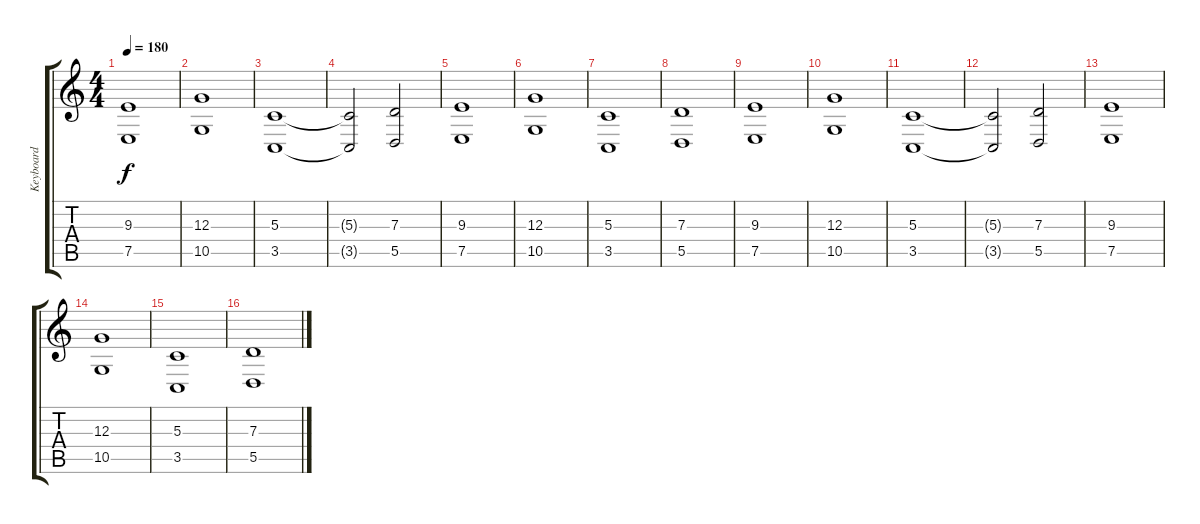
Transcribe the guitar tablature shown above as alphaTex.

\track ("Keyboard" "Keyboard") {instrument stringensemble1}
\staff {score tabs}
\tuning (E4 B3 G3 D3 A2 E2) {hide}
\ts (4 4)
\tempo 180
\clef g2
\ks c
(9.3 7.5).1{dy f} |
(12.3 10.5).1 |
(5.3 3.5).1 |
(5.3{t} 3.5{t}).2 (7.3 5.5).2 |
(9.3 7.5).1 |
(12.3 10.5).1 |
(5.3 3.5).1 |
(7.3 5.5).1 |
(9.3 7.5).1 |
(12.3 10.5).1 |
(5.3 3.5).1 |
(5.3{t} 3.5{t}).2 (7.3 5.5).2 |
(9.3 7.5).1 |
(12.3 10.5).1 |
(5.3 3.5).1 |
(7.3 5.5).1
